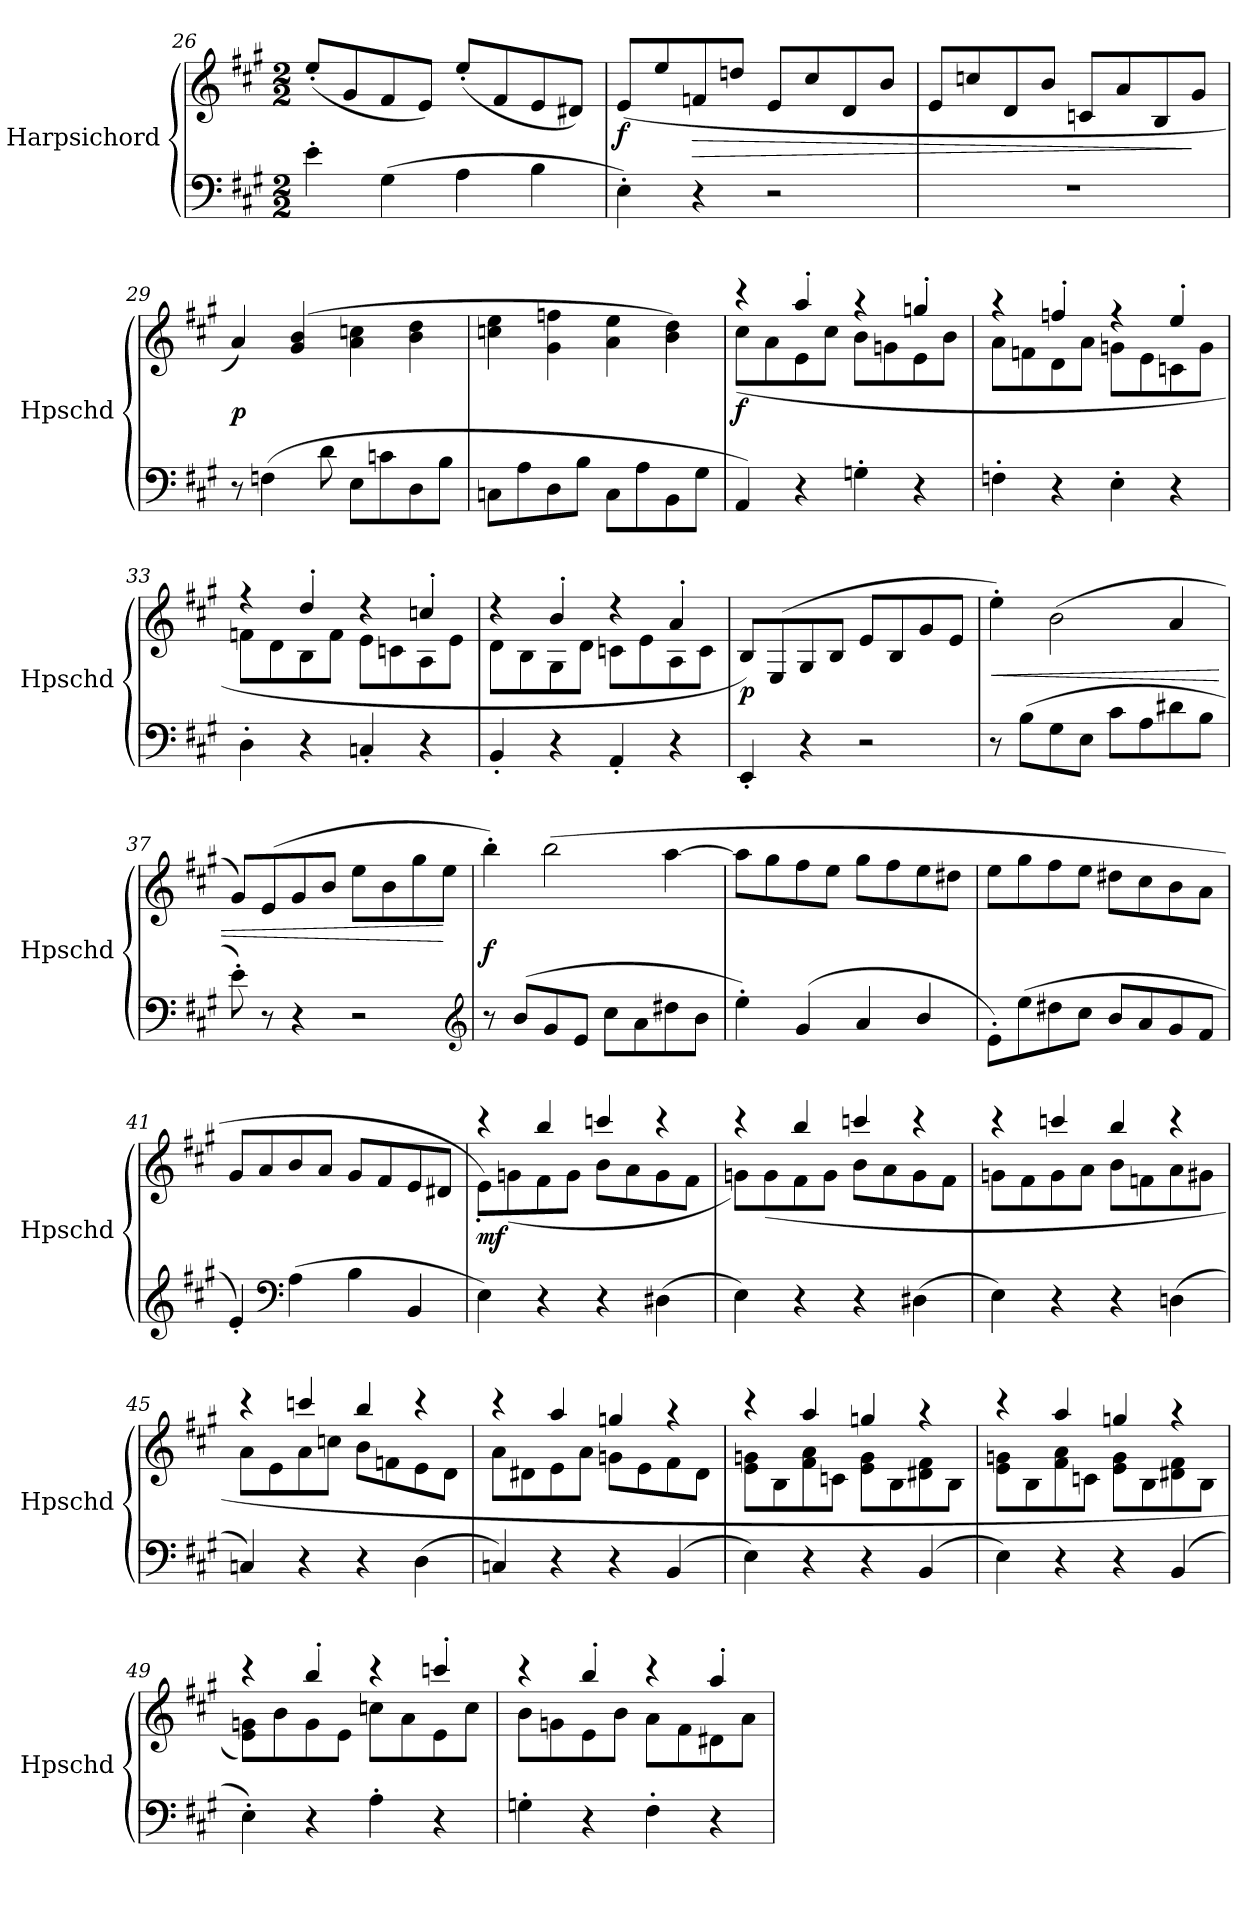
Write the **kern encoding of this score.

**kern	**kern	**dynam
*part1	*part1	*part1
*staff2	*staff1	*staff1/2
*I"Harpsichord	*	*
*I'Hpschd	*	*
*clefF4	*clefG2	*
*k[f#c#g#]	*k[f#c#g#]	*
*A:	*A:	*
*M2/2	*M2/2	*
=26	=26	=26
4e'\	(8ee'/L	.
.	8g#/	.
(4G#\	8f#/	.
.	8e/J)	.
4A\	(8ee'/L	.
.	8f#/	.
4B\	8e/	.
.	8d#X/J)	.
=27	=27	=27
4E'\)	(8e/L	f
.	8ee/	.
4r	8fn/	>
.	8ddn/J	.
2r	8e/L	.
.	8cc#/	.
.	8d/	.
.	8b/J	.
=28	=28	=28
1r	8e/L	.
.	8ccn/	.
.	8d/	.
.	8b/J	.
.	8cn/L	.
.	8a/	.
.	8B/	.
.	8g#/J	]
=29	=29	=29
8r	4a/)	p
(4Fn\	.	.
.	(4g#/ 4b/	.
8d\	.	.
8E\L	4a\ 4ccn\	.
8cn\	.	.
8D\	4b\ 4dd\	.
8B\J	.	.
=30	=30	=30
8Cn\L	4ccn\ 4ee\	.
8A\	.	.
8D\	4g#\ 4ffn\	.
8B\J	.	.
8C\L	4a\ 4ee\	.
8A\	.	.
8BB\	4b\ 4dd\)	.
8G#\J	.	.
=31	=31	=31
*	*^	*
4AA/)	4r	(8cc#\L	f
.	.	8a\	.
4r	4aa'/	8e\	.
.	.	8cc#\J	.
4Gn'\	4r	8b\L	.
.	.	8gn\	.
4r	4ggn'/	8e\	.
.	.	8b\J	.
=32	=32	=32	=32
4Fn'\	4r	8a\L	.
.	.	8fn\	.
4r	4ffn'/	8d\	.
.	.	8a\J	.
4E'\	4r	8gn\L	.
.	.	8e\	.
4r	4ee'/	8cn\	.
.	.	8g\J	.
=33	=33	=33	=33
4D'\	4r	8fn\L	.
.	.	8d\	.
4r	4dd'/	8B\	.
.	.	8f\J	.
4Cn'/	4r	8e\L	.
.	.	8cn\	.
4r	4ccn'/	8A\	.
.	.	8e\J	.
=34	=34	=34	=34
4BB'/	4r	8d\L	.
.	.	8B\	.
4r	4b'/	8G#\	.
.	.	8d\J	.
4AA'/	4r	8cn\L	.
.	.	8e\	.
4r	4a'/	8A\	.
.	.	8c\J	.
*	*v	*v	*
=35	=35	=35
4EE'/	8B/L)	p
.	(8E/	.
4r	8G#/	.
.	8B/J	.
2r	8e/L	.
.	8B/	.
.	8g#/	.
.	8e/J	.
=36	=36	=36
8r	4ee'\)	<
(8B\L	.	.
8G#\	(2b\	.
8E\J	.	.
8c#\L	.	.
8A\	.	.
8d#X\	4a/	.
8B\J	.	.
=37	=37	=37
8e'\)	8g#/L)	.
8r	(8e/	.
4r	8g#/	.
.	8b/J	.
2r	8ee\L	.
.	8b\	.
.	8gg#\	.
.	8ee\J	[
*clefG2	*	*
=38	=38	=38
8r	4bb'\)	f
(8b/L	.	.
8g#/	(2bb\	.
8e/J	.	.
8cc#\L	.	.
8a\	.	.
8dd#X\	[4aa\	.
8b\J	.	.
=39	=39	=39
4ee'\)	8aa\L]	.
.	8gg#\	.
(4g#/	8ff#\	.
.	8ee\J	.
4a/	8gg#\L	.
.	8ff#\	.
4b/	8ee\	.
.	8dd#X\J	.
=40	=40	=40
8e'\L)	8ee\L	.
(8ee\	8gg#\	.
8dd#X\	8ff#\	.
8cc#\J	8ee\J	.
8b/L	8dd#X\L	.
8a/	8cc#\	.
8g#/	8b\	.
8f#/J	8a\J	.
=41	=41	=41
4e'/)	8g#/L	.
.	8a/	.
*clefF4	*	*
(4A\	8b/	.
.	8a/J	.
4B\	8g#/L	.
.	8f#/	.
4BB/	8e/	.
.	8d#X/J	.
=42	=42	=42
*	*^	*
4E\)	4r	8e'\L)	mf
.	.	(8gn\	.
4r	4bb/	8f#\	.
.	.	8g\J	.
4r	4cccn/	8b\L	.
.	.	8a\	.
(4D#X\	4r	8g\	.
.	.	8f#\J	.
=43	=43	=43	=43
4E\)	4r	8gn\L)	.
.	.	(8g\	.
4r	4bb/	8f#\	.
.	.	8g\J	.
4r	4cccn/	8b\L	.
.	.	8a\	.
(4D#X\	4r	8g\	.
.	.	8f#\J	.
=44	=44	=44	=44
4E\)	4r	8gn\L	.
.	.	8f#\	.
4r	4cccn/	8g\	.
.	.	8a\J	.
4r	4bb/	8b\L	.
.	.	8fn\	.
(4Dn\	4r	8a\	.
.	.	8g#X\J	.
=45	=45	=45	=45
4Cn/)	4r	8a\L	.
.	.	8e\	.
4r	4cccn/	8a\	.
.	.	8ccn\J	.
4r	4bb/	8b\L	.
.	.	8fn\	.
(4D\	4r	8e\	.
.	.	8d\J	.
=46	=46	=46	=46
4Cn/)	4r	8a\L	.
.	.	8d#X\	.
4r	4aa/	8e\	.
.	.	8a\J	.
4r	4ggn/	8gn\L	.
.	.	8e\	.
(4BB/	4r	8f#\	.
.	.	8d#\J	.
=47	=47	=47	=47
4E\)	4r	8e\ 8gn\L	.
.	.	8B\	.
4r	4aa/	8f#\ 8a\	.
.	.	8cn\J	.
4r	4ggn/	8e\ 8g\L	.
.	.	8B\	.
(4BB/	4r	8d#X\ 8f#\	.
.	.	8B\J	.
=48	=48	=48	=48
4E\)	4r	8e\ 8gn\L	.
.	.	8B\	.
4r	4aa/	8f#\ 8a\	.
.	.	8cn\J	.
4r	4ggn/	8e\ 8g\L	.
.	.	8B\	.
(4BB/	4r	8d#X\ 8f#\	.
.	.	8B\J	.
=49	=49	=49	=49
4E'\)	4r	8e\ 8gn\L)	.
.	.	8b\	.
4r	4bb'/	8g\	.
.	.	8e\J	.
4A'\	4r	8ccn\L	.
.	.	8a\	.
4r	4cccn'/	8e\	.
.	.	8cc\J	.
=50	=50	=50	=50
4Gn'\	4r	8b\L	.
.	.	8gn\	.
4r	4bb'/	8e\	.
.	.	8b\J	.
4F#'\	4r	8a\L	.
.	.	8f#\	.
4r	4aa'/	8d#X\	.
.	.	8a\J	.
*	*v	*v	*
=	=	=
*-	*-	*-
